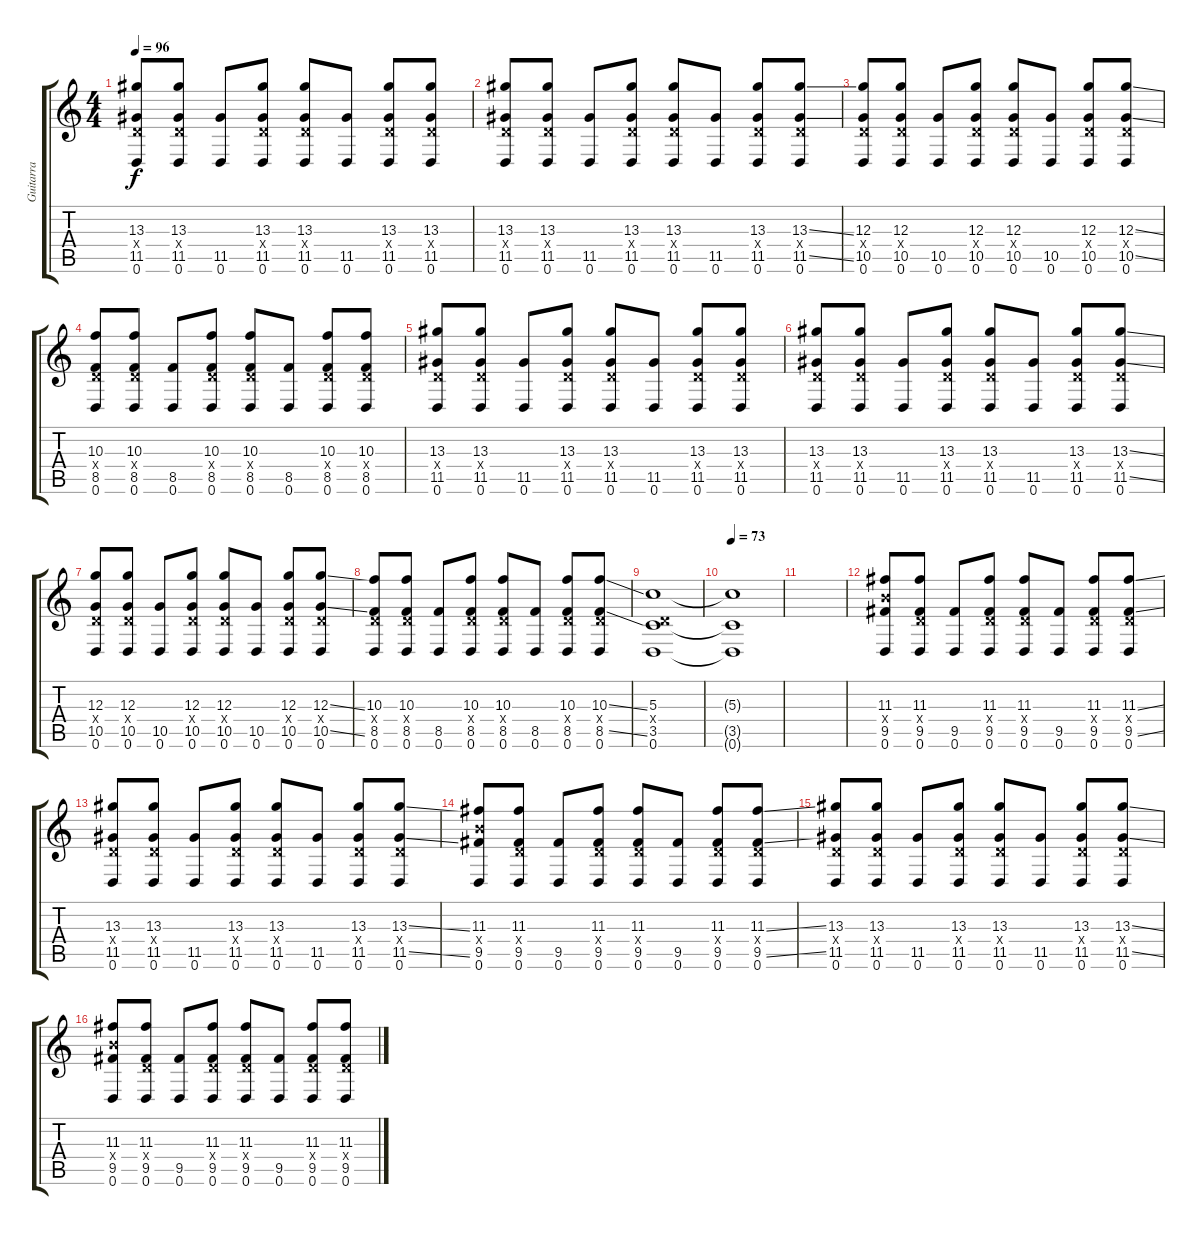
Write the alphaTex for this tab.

\track ("Guitarra" "Guitarra") {instrument electricguitarclean}
\staff {score tabs}
\tuning (E4 B3 G3 D3 A2 D2) {hide}
\ts (4 4)
\tempo 96
\clef g2
\ks c
(13.3 0.4{x} 11.5 0.6).8{dy f} (13.3 0.4{x} 11.5 0.6).8 (11.5 0.6).8 (13.3 0.4{x} 11.5 0.6).8 (13.3 0.4{x} 11.5 0.6).8 (11.5 0.6).8 (13.3 0.4{x} 11.5 0.6).8 (13.3 0.4{x} 11.5 0.6).8 |
(13.3 0.4{x} 11.5 0.6).8 (13.3 0.4{x} 11.5 0.6).8 (11.5 0.6).8 (13.3 0.4{x} 11.5 0.6).8 (13.3 0.4{x} 11.5 0.6).8 (11.5 0.6).8 (13.3 0.4{x} 11.5 0.6).8 (13.3{ss} 0.4{x} 11.5{ss} 0.6).8 |
(12.3 0.4{x} 10.5 0.6).8 (12.3 0.4{x} 10.5 0.6).8 (10.5 0.6).8 (12.3 0.4{x} 10.5 0.6).8 (12.3 0.4{x} 10.5 0.6).8 (10.5 0.6).8 (12.3 0.4{x} 10.5 0.6).8 (12.3{ss} 0.4{x} 10.5{ss} 0.6).8 |
(10.3 0.4{x} 8.5 0.6).8 (10.3 0.4{x} 8.5 0.6).8 (8.5 0.6).8 (10.3 0.4{x} 8.5 0.6).8 (10.3 0.4{x} 8.5 0.6).8 (8.5 0.6).8 (10.3 0.4{x} 8.5 0.6).8 (10.3 0.4{x} 8.5 0.6).8 |
(13.3 0.4{x} 11.5 0.6).8 (13.3 0.4{x} 11.5 0.6).8 (11.5 0.6).8 (13.3 0.4{x} 11.5 0.6).8 (13.3 0.4{x} 11.5 0.6).8 (11.5 0.6).8 (13.3 0.4{x} 11.5 0.6).8 (13.3 0.4{x} 11.5 0.6).8 |
(13.3 0.4{x} 11.5 0.6).8 (13.3 0.4{x} 11.5 0.6).8 (11.5 0.6).8 (13.3 0.4{x} 11.5 0.6).8 (13.3 0.4{x} 11.5 0.6).8 (11.5 0.6).8 (13.3 0.4{x} 11.5 0.6).8 (13.3{ss} 0.4{x} 11.5{ss} 0.6).8 |
(12.3 0.4{x} 10.5 0.6).8 (12.3 0.4{x} 10.5 0.6).8 (10.5 0.6).8 (12.3 0.4{x} 10.5 0.6).8 (12.3 0.4{x} 10.5 0.6).8 (10.5 0.6).8 (12.3 0.4{x} 10.5 0.6).8 (12.3{ss} 0.4{x} 10.5{ss} 0.6).8 |
(10.3 0.4{x} 8.5 0.6).8 (10.3 0.4{x} 8.5 0.6).8 (8.5 0.6).8 (10.3 0.4{x} 8.5 0.6).8 (10.3 0.4{x} 8.5 0.6).8 (8.5 0.6).8 (10.3 0.4{x} 8.5 0.6).8 (10.3{ss} 0.4{x} 8.5{ss} 0.6).8 |
(5.3 0.4{x} 3.5 0.6).1 |
\tempo 73
(5.3{t} 3.5{t} 0.6{t}).1 |
|
(11.3 9.4{x} 9.5 0.6).8 (11.3 0.4{x} 9.5 0.6).8 (9.5 0.6).8 (11.3 0.4{x} 9.5 0.6).8 (11.3 0.4{x} 9.5 0.6).8 (9.5 0.6).8 (11.3 0.4{x} 9.5 0.6).8 (11.3{ss} 0.4{x} 9.5{ss} 0.6).8 |
(13.3 0.4{x} 11.5 0.6).8 (13.3 0.4{x} 11.5 0.6).8 (11.5 0.6).8 (13.3 0.4{x} 11.5 0.6).8 (13.3 0.4{x} 11.5 0.6).8 (11.5 0.6).8 (13.3 0.4{x} 11.5 0.6).8 (13.3{ss} 0.4{x} 11.5{ss} 0.6).8 |
(11.3 9.4{x} 9.5 0.6).8 (11.3 0.4{x} 9.5 0.6).8 (9.5 0.6).8 (11.3 0.4{x} 9.5 0.6).8 (11.3 0.4{x} 9.5 0.6).8 (9.5 0.6).8 (11.3 0.4{x} 9.5 0.6).8 (11.3{ss} 0.4{x} 9.5{ss} 0.6).8 |
(13.3 0.4{x} 11.5 0.6).8 (13.3 0.4{x} 11.5 0.6).8 (11.5 0.6).8 (13.3 0.4{x} 11.5 0.6).8 (13.3 0.4{x} 11.5 0.6).8 (11.5 0.6).8 (13.3 0.4{x} 11.5 0.6).8 (13.3{ss} 0.4{x} 11.5{ss} 0.6).8 |
(11.3 9.4{x} 9.5 0.6).8 (11.3 0.4{x} 9.5 0.6).8 (9.5 0.6).8 (11.3 0.4{x} 9.5 0.6).8 (11.3 0.4{x} 9.5 0.6).8 (9.5 0.6).8 (11.3 0.4{x} 9.5 0.6).8 (11.3{ss} 0.4{x} 9.5{ss} 0.6).8
